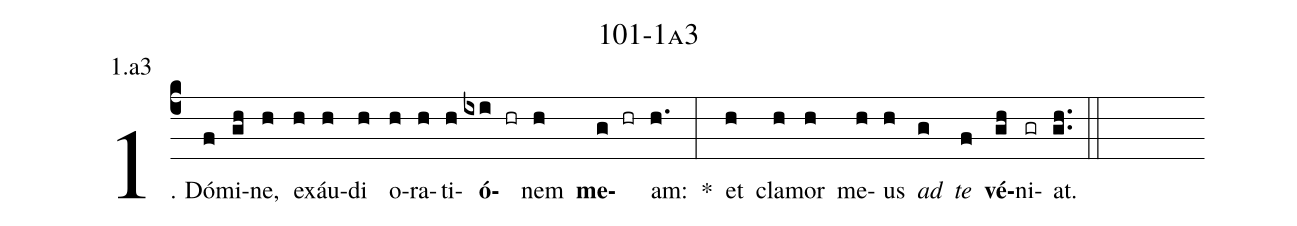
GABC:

name: 101-1a3;
annotation: 1.a3;
%%
(c4)1. Dó(f)mi(gh)ne,(h) ex(h)áu(h)di(h) o(h)ra(h)ti(h)<b>ó</b>(ixi hr)nem(h) <b>me</b>(g hr)am:(h.) *(:) et(h) cla(h)mor(h) me(h)us(h) <i>ad</i>(g) <i>te</i>(f) <b>vé</b>(gh)ni(gr)at.(gh..) (::)
